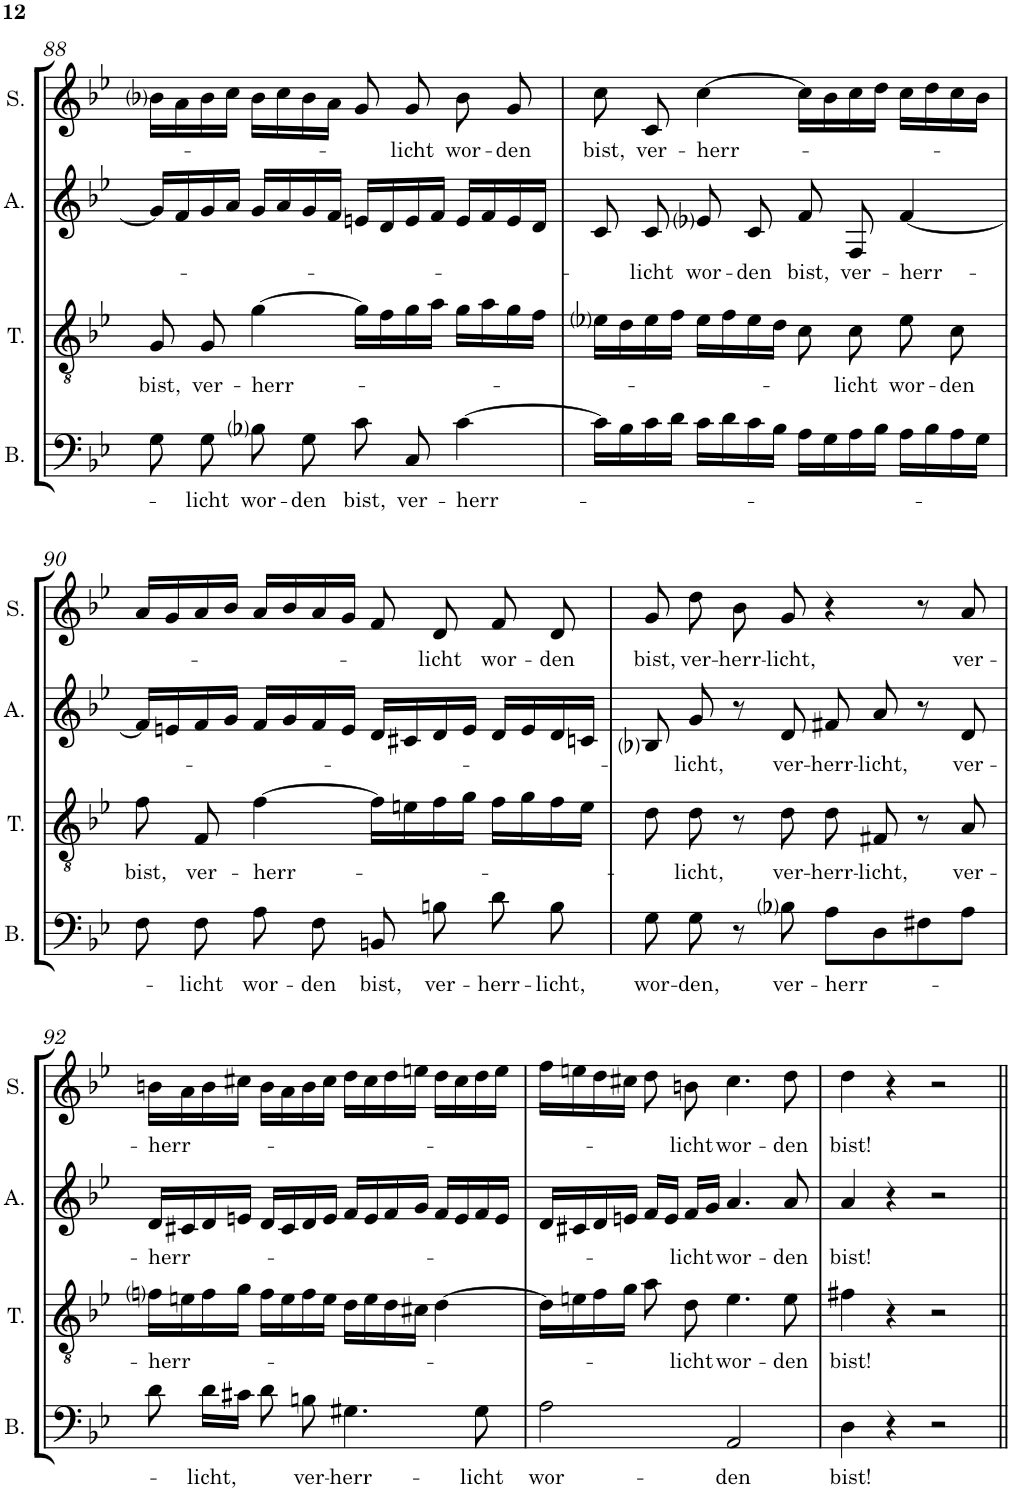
**kern	**text	**kern	**text	**kern	**text	**kern	**text
*part4	*part4	*part3	*part3	*part2	*part2	*part1	*part1
*staff4	*staff4	*staff3	*staff3	*staff2	*staff2	*staff1	*staff1
*I"Baß	*	*I"Tenor	*	*I"Alt	*	*I"Sopran	*
*I'B.	*	*I'T.	*	*I'A.	*	*I'S.	*
!!LO:PB:g=z
*clefF4	*	*clefGv2	*	*clefG2	*	*clefG2	*
*k[b-e-]	*	*k[b-e-]	*	*k[b-e-]	*	*k[b-e-]	*
*B-:	*	*B-:	*	*B-:	*	*B-:	*
*M4/4	*	*M4/4	*	*M4/4	*	*M4/4	*
=88	=88	=88	=88	=88	=88	=88	=88
!	!	!	!LO:LY:b	!	!	!	!
8G\	.	8G/	bist,	16g/LL]	.	16b-i\LL	.
.	.	.	.	16f/	.	16a\	.
!	!LO:LY:b	!	!LO:LY:b	!	!	!	!
8G\	-licht	8G/	ver-	16g/	.	16b-\	.
.	.	.	.	16a/JJ	.	16cc\JJ	.
!	!LO:LY:b	!	!LO:LY:b	!	!	!	!
8B-i\	wor-	[4g\	-herr-	16g/LL	.	16b-\LL	.
.	.	.	.	16a/	.	16cc\	.
!	!LO:LY:b	!	!	!	!	!	!
8G\	-den	.	.	16g/	.	16b-\	.
.	.	.	.	16f/JJ	.	16a\JJ	.
!	!LO:LY:b	!	!	!	!	!	!
8c\	bist,	16g\LL]	.	16en/LL	.	8g/	.
.	.	16f\	.	16d/	.	.	.
!	!LO:LY:b	!	!	!	!	!	!LO:LY:b
8C/	ver-	16g\	.	16e/	.	8g/	-licht
.	.	16a\JJ	.	16f/JJ	.	.	.
!	!LO:LY:b	!	!	!	!	!	!LO:LY:b
[4c\	-herr-	16g\LL	.	16e/LL	.	8b-\	wor-
.	.	16a\	.	16f/	.	.	.
!	!	!	!	!	!	!	!LO:LY:b
.	.	16g\	.	16e/	.	8g/	-den
.	.	16f\JJ	.	16d/JJ	.	.	.
=89	=89	=89	=89	=89	=89	=89	=89
!	!	!	!	!	!	!	!LO:LY:b
16c\LL]	.	16e-i\LL	.	8c/	.	8cc\	bist,
16B-\	.	16d\	.	.	.	.	.
!	!	!	!	!	!LO:LY:b	!	!LO:LY:b
16c\	.	16e-\	.	8c/	-licht	8c/	ver-
16d\JJ	.	16f\JJ	.	.	.	.	.
!	!	!	!	!	!LO:LY:b	!	!LO:LY:b
16c\LL	.	16e-\LL	.	8e-i/	wor-	[4cc\	-herr-
16d\	.	16f\	.	.	.	.	.
!	!	!	!	!	!LO:LY:b	!	!
16c\	.	16e-\	.	8c/	-den	.	.
16B-\JJ	.	16d\JJ	.	.	.	.	.
!	!	!	!	!	!LO:LY:b	!	!
16A\LL	.	8c\	.	8f/	bist,	16cc\LL]	.
16G\	.	.	.	.	.	16b-\	.
!	!	!	!LO:LY:b	!	!LO:LY:b	!	!
16A\	.	8c\	-licht	8F/	ver-	16cc\	.
16B-\JJ	.	.	.	.	.	16dd\JJ	.
!	!	!	!LO:LY:b	!	!LO:LY:b	!	!
16A\LL	.	8e-\	wor-	[4f/	-herr-	16cc\LL	.
16B-\	.	.	.	.	.	16dd\	.
!	!	!	!LO:LY:b	!	!	!	!
16A\	.	8c\	-den	.	.	16cc\	.
16G\JJ	.	.	.	.	.	16b-\JJ	.
!!LO:LB:g=z
=90	=90	=90	=90	=90	=90	=90	=90
!	!	!	!LO:LY:b	!	!	!	!
8F\	.	8f\	bist,	16f/LL]	.	16a/LL	.
.	.	.	.	16en/	.	16g/	.
!	!LO:LY:b	!	!LO:LY:b	!	!	!	!
8F\	-licht	8F/	ver-	16f/	.	16a/	.
.	.	.	.	16g/JJ	.	16b-/JJ	.
!	!LO:LY:b	!	!LO:LY:b	!	!	!	!
8A\	wor-	[4f\	-herr-	16f/LL	.	16a/LL	.
.	.	.	.	16g/	.	16b-/	.
!	!LO:LY:b	!	!	!	!	!	!
8F\	-den	.	.	16f/	.	16a/	.
.	.	.	.	16e/JJ	.	16g/JJ	.
!	!LO:LY:b	!	!	!	!	!	!
8BBn/	bist,	16f\LL]	.	16d/LL	.	8f/	.
.	.	16en\	.	16c#X/	.	.	.
!	!LO:LY:b	!	!	!	!	!	!LO:LY:b
8Bn\	ver-	16f\	.	16d/	.	8d/	-licht
.	.	16g\JJ	.	16e/JJ	.	.	.
!	!LO:LY:b	!	!	!	!	!	!LO:LY:b
8d\	-herr-	16f\LL	.	16d/LL	.	8f/	wor-
.	.	16g\	.	16e/	.	.	.
!	!LO:LY:b	!	!	!	!	!	!LO:LY:b
8B\	-licht,	16f\	.	16d/	.	8d/	-den
.	.	16e\JJ	.	16cn/JJ	.	.	.
=91	=91	=91	=91	=91	=91	=91	=91
!	!LO:LY:b	!	!	!	!	!	!LO:LY:b
8G\	wor-	8d\	.	8B-i/	.	8g/	bist,
!	!LO:LY:b	!	!LO:LY:b	!	!LO:LY:b	!	!LO:LY:b
8G\	-den,	8d\	-licht,	8g/	-licht,	8dd\	ver-
!	!	!	!	!	!	!	!LO:LY:b
8r	.	8r	.	8r	.	8b-\	-herr-
!	!LO:LY:b	!	!LO:LY:b	!	!LO:LY:b	!	!LO:LY:b
8B-i\	ver-	8d\	ver-	8d/	ver-	8g/	-licht,
!	!LO:LY:b	!	!LO:LY:b	!	!LO:LY:b	!	!
8A\L	-herr-	8d\	-herr-	8f#X/	-herr-	4r	.
!	!	!	!LO:LY:b	!	!LO:LY:b	!	!
8D\	.	8F#X/	-licht,	8a/	-licht,	.	.
8F#X\	.	8r	.	8r	.	8r	.
!	!	!	!LO:LY:b	!	!LO:LY:b	!	!LO:LY:b
8A\J	.	8A/	ver-	8d/	ver-	8a/	ver-
!!LO:LB:g=z
=92	=92	=92	=92	=92	=92	=92	=92
!	!	!	!LO:LY:b	!	!LO:LY:b	!	!LO:LY:b
8d\	.	16fni\LL	-herr-	16d/LL	-herr-	16bn\LL	-herr-
.	.	16en\	.	16c#X/	.	16a\	.
!	!LO:LY:b	!	!	!	!	!	!
16d\LL	-licht,	16f\	.	16d/	.	16b\	.
16c#X\JJ	.	16g\JJ	.	16en/JJ	.	16cc#X\JJ	.
8d\	.	16f\LL	.	16d/LL	.	16b\LL	.
.	.	16e\	.	16c#/	.	16a\	.
!	!LO:LY:b	!	!	!	!	!	!
8Bn\	ver-	16f\	.	16d/	.	16b\	.
.	.	16e\JJ	.	16e/JJ	.	16cc#\JJ	.
!	!LO:LY:b	!	!	!	!	!	!
4.G#X\	-herr-	16d\LL	.	16f/LL	.	16dd\LL	.
.	.	16e\	.	16e/	.	16cc#\	.
.	.	16d\	.	16f/	.	16dd\	.
.	.	16c#X\JJ	.	16g/JJ	.	16een\JJ	.
.	.	[4d\	.	16f/LL	.	16dd\LL	.
.	.	.	.	16e/	.	16cc#\	.
!	!LO:LY:b	!	!	!	!	!	!
8G#\	-licht	.	.	16f/	.	16dd\	.
.	.	.	.	16e/JJ	.	16ee\JJ	.
=93	=93	=93	=93	=93	=93	=93	=93
!	!LO:LY:b	!	!	!	!	!	!
2A\	wor-	16d\LL]	.	16d/LL	.	16ff\LL	.
.	.	16en\	.	16c#X/	.	16een\	.
.	.	16f\	.	16d/	.	16dd\	.
.	.	16g\JJ	.	16en/JJ	.	16cc#X\JJ	.
.	.	8a\	.	16f/LL	.	8dd\	.
.	.	.	.	16e/JJ	.	.	.
!	!	!	!LO:LY:b	!	!LO:LY:b	!	!LO:LY:b
.	.	8d\	-licht	16f/LL	-licht	8bn\	-licht
.	.	.	.	16g/JJ	.	.	.
!	!LO:LY:b	!	!LO:LY:b	!	!LO:LY:b	!	!LO:LY:b
2AA/	-den	4.e\	wor-	4.a/	wor-	4.cc#\	wor-
!	!	!	!LO:LY:b	!	!LO:LY:b	!	!LO:LY:b
.	.	8e\	-den	8a/	-den	8dd\	-den
=94	=94	=94	=94	=94	=94	=94	=94
!	!LO:LY:b	!	!LO:LY:b	!	!LO:LY:b	!	!LO:LY:b
4D\	bist!	4f#X\	bist!	4a/	bist!	4dd\	bist!
4r	.	4r	.	4r	.	4r	.
2r	.	2r	.	2r	.	2r	.
=||	=||	=||	=||	=||	=||	=||	=||
*-	*-	*-	*-	*-	*-	*-	*-
